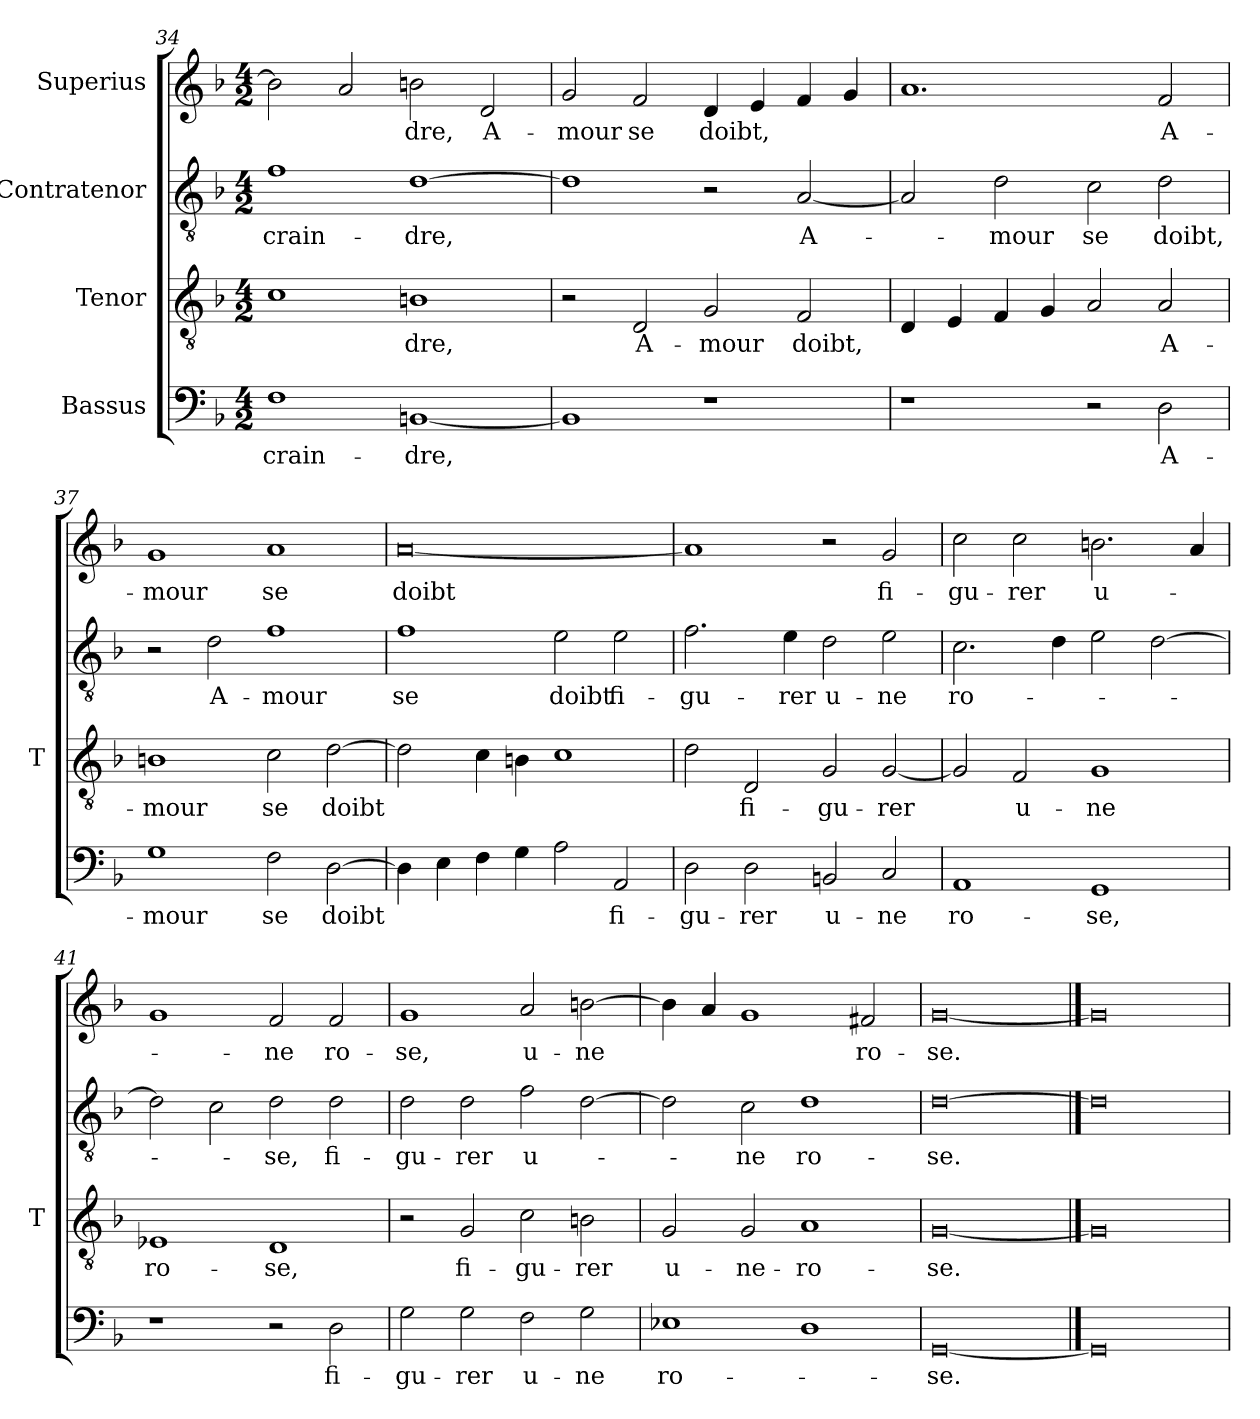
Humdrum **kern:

**kern	**text	**kern	**text	**kern	**text	**kern	**text
*part4	*part4	*part3	*part3	*part2	*part2	*part1	*part1
*staff4	*staff4	*staff3	*staff3	*staff2	*staff2	*staff1	*staff1
*I"Bassus	*	*I"Tenor	*	*I"Contratenor	*	*I"Superius	*
*	*	*I'T	*	*	*	*	*
*clefF4	*	*clefGv2	*	*clefGv2	*	*clefG2	*
*k[b-]	*	*k[b-]	*	*k[b-]	*	*k[b-]	*
*M4/2	*	*M4/2	*	*M4/2	*	*M4/2	*
=34	=34	=34	=34	=34	=34	=34	=34
1F	crain-	1c	.	1f	crain-	2b]	.
.	.	.	.	.	.	2a	.
[1BB	-dre,	1B	-dre,	[1d	-dre,	2b	-dre,
.	.	.	.	.	.	2d	A-
=35	=35	=35	=35	=35	=35	=35	=35
1BB]	.	2r	.	1d]	.	2g	-mour
.	.	2D	A-	.	.	2f	-se
1r	.	2G	-mour	2r	.	4d	-doibt,
.	.	.	.	.	.	4e	.
.	.	2F	-doibt,	[2A	A-	4f	.
.	.	.	.	.	.	4g	.
=36	=36	=36	=36	=36	=36	=36	=36
1r	.	4D	.	2A]	.	1.a	.
.	.	4E	.	.	.	.	.
.	.	4F	.	2d	-mour	.	.
.	.	4G	.	.	.	.	.
2r	.	2A	.	2c	-se	.	.
2D	A-	2A	A-	2d	-doibt,	2f	A-
=37	=37	=37	=37	=37	=37	=37	=37
1G	-mour	1B	-mour	2r	.	1g	-mour
.	.	.	.	2d	A-	.	.
2F	-se	2c	-se	1f	-mour	1a	-se
[2D	-doibt	[2d	-doibt	.	.	.	.
=38	=38	=38	=38	=38	=38	=38	=38
4D]	.	2d]	.	1f	-se	[0a	-doibt
4E	.	.	.	.	.	.	.
4F	.	4c	.	.	.	.	.
4G	.	4B	.	.	.	.	.
2A	.	1c	.	2e	-doibt	.	.
2AA	fi-	.	.	2e	fi-	.	.
=39	=39	=39	=39	=39	=39	=39	=39
2D	gu-	2d	.	2.f	gu-	1a]	.
2D	-rer	2D	fi-	.	.	.	.
.	.	.	.	4e	-rer	.	.
2BB	u-	2G	gu-	2d	u-	2r	.
2C	-ne	[2G	-rer	2e	-ne	2g	fi-
=40	=40	=40	=40	=40	=40	=40	=40
1AA	ro-	2G]	.	2.c	ro-	2cc	gu-
.	.	2F	u-	.	.	2cc	-rer
.	.	.	.	4d	.	.	.
1GG	-se,	1G	-ne	2e	.	2.b	u-
.	.	.	.	[2d	.	.	.
.	.	.	.	.	.	4a	.
=41	=41	=41	=41	=41	=41	=41	=41
1r	.	1E-X	ro-	2d]	.	1g	.
.	.	.	.	2c	.	.	.
2r	.	1D	-se,	2d	-se,	2f	-ne
2D	fi-	.	.	2d	fi-	2f	ro-
=42	=42	=42	=42	=42	=42	=42	=42
2G	gu-	2r	.	2d	gu-	1g	-se,
2G	-rer	2G	fi-	2d	-rer	.	.
2F	u-	2c	gu-	2f	u-	2a	u-
2G	-ne	2B	-rer	[2d	.	[2b	-ne
=43	=43	=43	=43	=43	=43	=43	=43
1E-X	ro-	2G	u-	2d]	.	4b]	.
.	.	.	.	.	.	4a	.
.	.	2G	ne-	2c	-ne	1g	.
1D	.	1A	ro-	1d	ro-	.	.
.	.	.	.	.	.	2f#X	ro-
=44	=44	=44	=44	=44	=44	=44	=44
[0GG	-se.	[0G	-se.	[0d	-se.	[0g	-se.
==45	==45	==45	==45	==45	==45	==45	==45
0GG]	.	0G]	.	0d]	.	0g]	.
=	=	=	=	=	=	=	=
*-	*-	*-	*-	*-	*-	*-	*-
